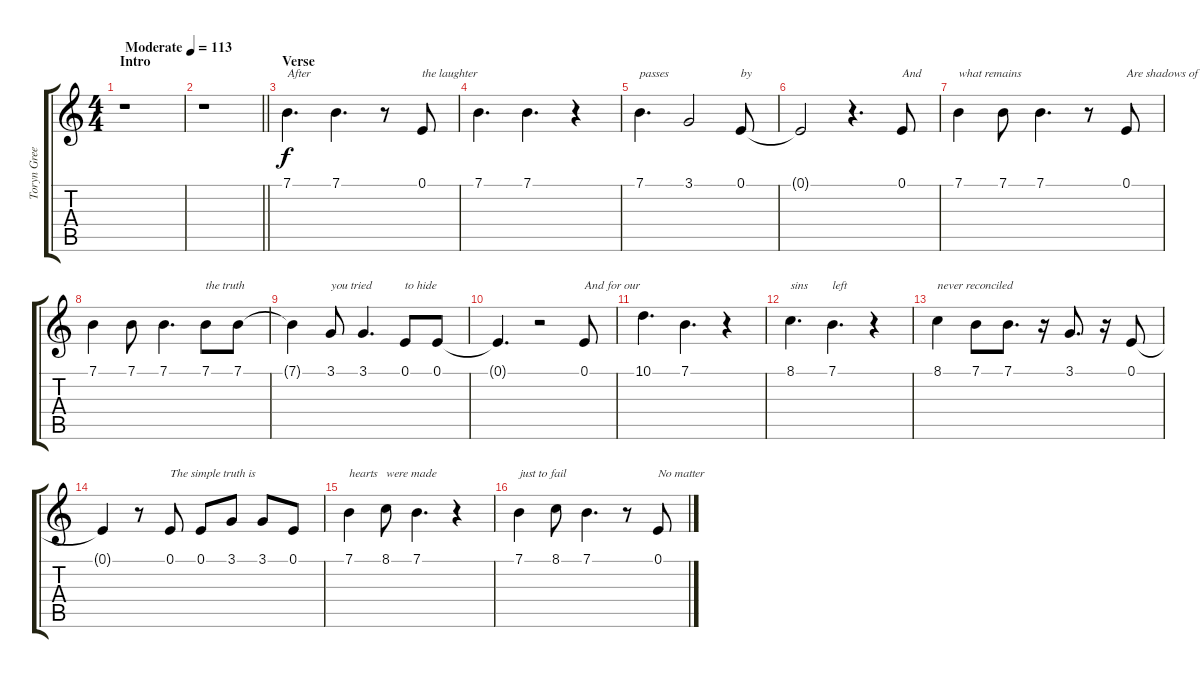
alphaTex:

\track ("Toryn Green (Vocals)" "Toryn Gree") {instrument violin}
\staff {score tabs}
\tuning (E4 B3 G3 D3 A2 E2) {hide}
\ts (4 4)
\section ("" "Intro")
\tempo (113 "Moderate")
\clef g2
\ks c
r.1{dy f instrument violin} |
\barLineRight lightlight
r.1 |
\section ("" "Verse")
7.1.4{d txt "After"} 7.1.4{d} r.8 0.1.8{txt "the laughter"} |
7.1.4{d} 7.1.4{d} r.4 |
7.1.4{d txt "passes"} 3.1.2 0.1.8{txt "by"} |
0.1{t}.2 r.4{d} 0.1.8{txt "And"} |
7.1.4{txt "what remains"} 7.1.8 7.1.4{d} r.8 0.1.8{txt "Are shadows of"} |
7.1.4 7.1.8 7.1.4{d} 7.1.8{txt "the truth"} 7.1.8 |
7.1{t}.4 3.1.8{txt "you tried"} 3.1.4{d} 0.1.8{txt "to hide"} 0.1.8 |
0.1{t}.4{d} r.2 0.1.8{txt "And for our"} |
10.1.4{d} 7.1.4{d} r.4 |
8.1.4{d txt "sins"} 7.1.4{d txt "left"} r.4 |
8.1.4{txt "never reconciled"} 7.1.8 7.1.8{d} r.16 3.1.8{d} r.16 0.1.8 |
0.1{t}.4 r.8 0.1.8{txt "The simple truth is"} 0.1.8 3.1.8 3.1.8 0.1.8 |
7.1.4{txt "hearts"} 8.1.8{txt "were made"} 7.1.4{d} r.4 |
7.1.4{txt "just to fail"} 8.1.8 7.1.4{d} r.8 0.1.8{txt "No matter"}
